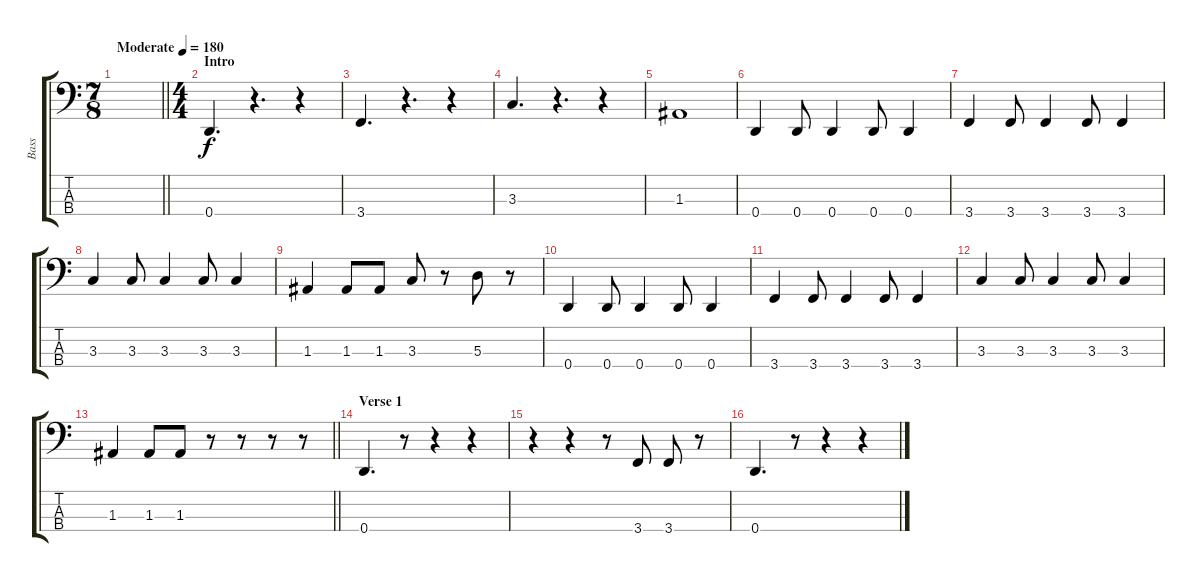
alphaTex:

\track ("Bass" "Bass") {instrument electricbasspick}
\staff {score tabs}
\tuning (G2 D2 A1 D1) {hide}
\ts (7 8)
\tempo (180 "Moderate")
\clef f4
\barLineRight lightlight
\ks c
|
\ts (4 4)
\section ("" "Intro")
0.4.4{d} r.4{d} r.4 |
3.4.4{d} r.4{d} r.4 |
3.3.4{d} r.4{d} r.4 |
1.3.1 |
0.4.4 0.4.8 0.4.4 0.4.8 0.4.4 |
3.4.4 3.4.8 3.4.4 3.4.8 3.4.4 |
3.3.4 3.3.8 3.3.4 3.3.8 3.3.4 |
1.3.4 1.3.8 1.3.8 3.3.8 r.8 5.3.8 r.8 |
0.4.4 0.4.8 0.4.4 0.4.8 0.4.4 |
3.4.4 3.4.8 3.4.4 3.4.8 3.4.4 |
3.3.4 3.3.8 3.3.4 3.3.8 3.3.4 |
\barLineRight lightlight
1.3.4 1.3.8 1.3.8 r.8 r.8 r.8 r.8 |
\section ("" "Verse 1")
0.4.4{d} r.8 r.4 r.4 |
r.4 r.4 r.8 3.4.8 3.4.8 r.8 |
0.4.4{d} r.8 r.4 r.4
